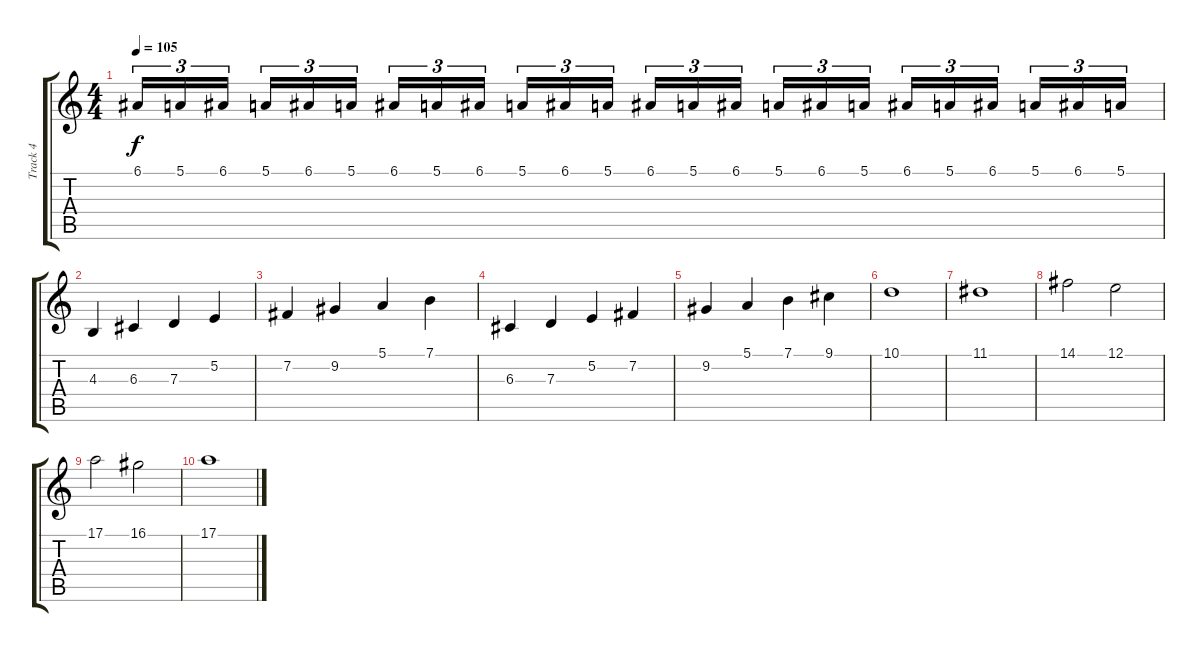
\track ("Track 4" "Track 4") {instrument stringensemble1}
\staff {score tabs}
\tuning (E4 B3 G3 D3 A2 E2) {hide}
\ts (4 4)
\tempo 105
\clef g2
\ks c
6.1.16{tu (3 2) dy f} 5.1.16{tu (3 2)} 6.1.16{tu (3 2) beam splitsecondary} 5.1.16{tu (3 2)} 6.1.16{tu (3 2)} 5.1.16{tu (3 2)} 6.1.16{tu (3 2)} 5.1.16{tu (3 2)} 6.1.16{tu (3 2) beam splitsecondary} 5.1.16{tu (3 2)} 6.1.16{tu (3 2)} 5.1.16{tu (3 2)} 6.1.16{tu (3 2)} 5.1.16{tu (3 2)} 6.1.16{tu (3 2) beam splitsecondary} 5.1.16{tu (3 2)} 6.1.16{tu (3 2)} 5.1.16{tu (3 2)} 6.1.16{tu (3 2)} 5.1.16{tu (3 2)} 6.1.16{tu (3 2) beam splitsecondary} 5.1.16{tu (3 2)} 6.1.16{tu (3 2)} 5.1.16{tu (3 2)} |
4.3.4 6.3.4 7.3.4 5.2.4 |
7.2.4 9.2.4 5.1.4 7.1.4 |
6.3.4 7.3.4 5.2.4 7.2.4 |
9.2.4 5.1.4 7.1.4 9.1.4 |
10.1.1 |
11.1.1 |
14.1.2 12.1.2 |
17.1.2 16.1.2 |
17.1.1
